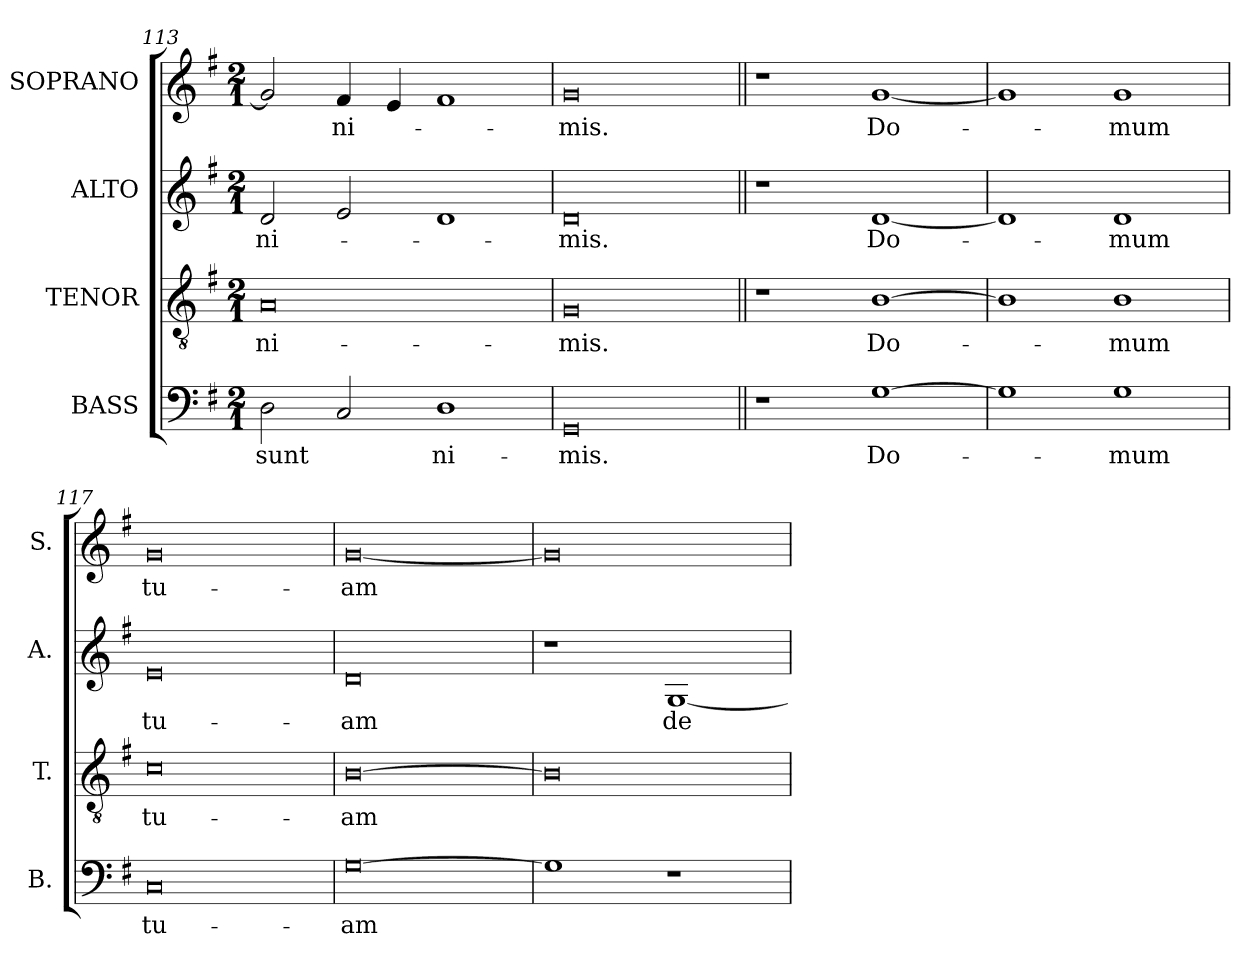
**kern	**text	**kern	**text	**kern	**text	**kern	**text
*part4	*part4	*part3	*part3	*part2	*part2	*part1	*part1
*staff4	*staff4	*staff3	*staff3	*staff2	*staff2	*staff1	*staff1
*I"BASS	*	*I"TENOR	*	*I"ALTO	*	*I"SOPRANO	*
*I'B.	*	*I'T.	*	*I'A.	*	*I'S.	*
*clefF4	*	*clefGv2	*	*clefG2	*	*clefG2	*
*	*	*ITrd7c12	*	*	*	*	*
*k[f#]	*	*k[f#]	*	*k[f#]	*	*k[f#]	*
*G:	*	*G:	*	*G:	*	*G:	*
*M2/1	*	*M2/1	*	*M2/1	*	*M2/1	*
=113	=113	=113	=113	=113	=113	=113	=113
!	!LO:LY:b:color=#000000	!	!	!	!	!	!
!	!	!	!LO:LY:b:color=#000000	!	!	!	!
!	!	!	!	!	!LO:LY:b:color=#000000	!	!
2Di\	sunt	0AAi	ni-	2di/	ni-	2gi/]	.
!	!	!	!	!	!	!	!LO:LY:b:color=#000000
2Ci/	.	.	.	2ei/	.	4f#i/	ni-
.	.	.	.	.	.	4ei/	.
!	!LO:LY:b:color=#000000	!	!	!	!	!	!
1Di	ni-	.	.	1di	.	1f#i	.
=114	=114	=114	=114	=114	=114	=114	=114
!	!LO:LY:b:color=#000000	!	!	!	!	!	!
!	!	!	!LO:LY:b:color=#000000	!	!	!	!
!	!	!	!	!	!LO:LY:b:color=#000000	!	!
!	!	!	!	!	!	!	!LO:LY:b:color=#000000
0GGi	-mis.	0GGi	-mis.	0di	-mis.	0gi	-mis.
=115||	=115||	=115||	=115||	=115||	=115||	=115||	=115||
1r	.	1r	.	1r	.	1r	.
!	!LO:LY:b:color=#000000	!	!	!	!	!	!
!	!	!	!LO:LY:b:color=#000000	!	!	!	!
!	!	!	!	!	!LO:LY:b:color=#000000	!	!
!	!	!	!	!	!	!	!LO:LY:b:color=#000000
[1Gi	Do-	[1BBi	Do-	[1di	Do-	[1gi	Do-
=116	=116	=116	=116	=116	=116	=116	=116
1Gi]	.	1BBi]	.	1di]	.	1gi]	.
!	!LO:LY:b:color=#000000	!	!	!	!	!	!
!	!	!	!LO:LY:b:color=#000000	!	!	!	!
!	!	!	!	!	!LO:LY:b:color=#000000	!	!
!	!	!	!	!	!	!	!LO:LY:b:color=#000000
1Gi	-mum	1BBi	-mum	1di	-mum	1gi	-mum
!!LO:LB:g=z
=117	=117	=117	=117	=117	=117	=117	=117
!	!LO:LY:b:color=#000000	!	!	!	!	!	!
!	!	!	!LO:LY:b:color=#000000	!	!	!	!
!	!	!	!	!	!LO:LY:b:color=#000000	!	!
!	!	!	!	!	!	!	!LO:LY:b:color=#000000
0Ci	tu-	0Ci	tu-	0ei	tu-	0gi	tu-
=118	=118	=118	=118	=118	=118	=118	=118
!	!LO:LY:b:color=#000000	!	!	!	!	!	!
!	!	!	!LO:LY:b:color=#000000	!	!	!	!
!	!	!	!	!	!LO:LY:b:color=#000000	!	!
!	!	!	!	!	!	!	!LO:LY:b:color=#000000
[0Gi	-am	[0BBi	-am	0di	-am	[0gi	-am
=119	=119	=119	=119	=119	=119	=119	=119
1Gi]	.	0BBi]	.	1r	.	0gi]	.
!	!	!	!	!	!LO:LY:b:color=#000000	!	!
1r	.	.	.	[1Gi	de-	.	.
=	=	=	=	=	=	=	=
*-	*-	*-	*-	*-	*-	*-	*-
